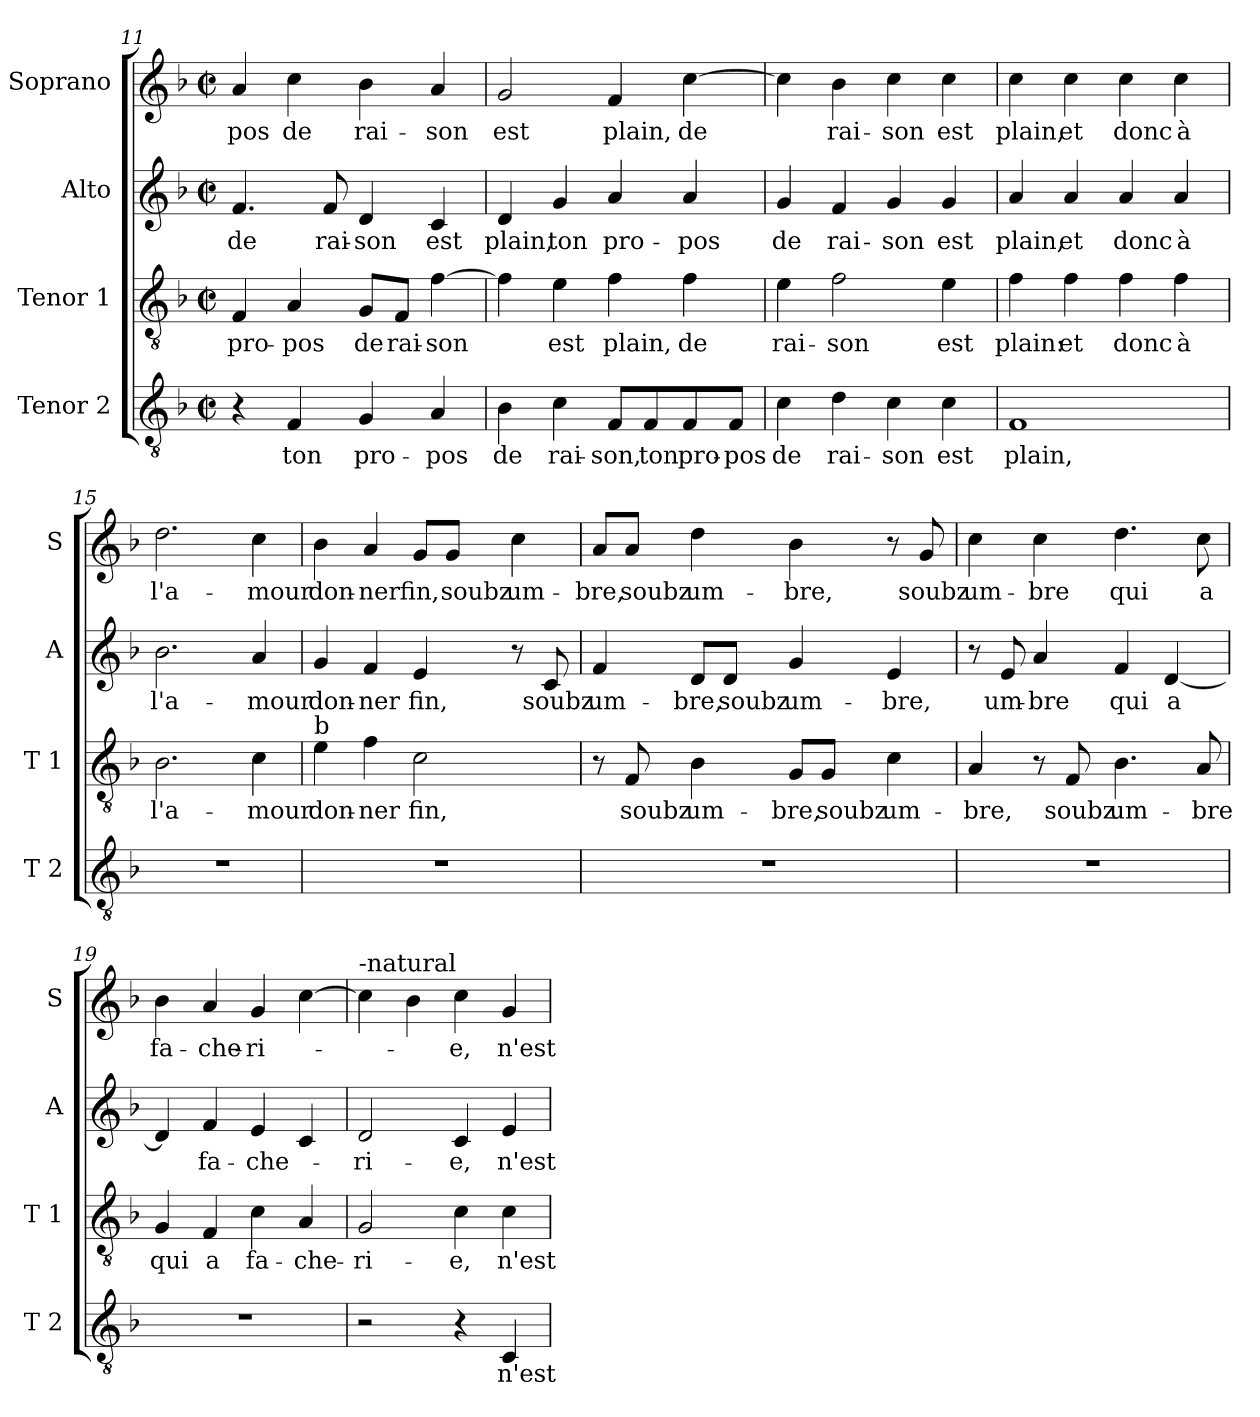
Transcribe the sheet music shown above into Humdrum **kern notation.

**kern	**text	**kern	**text	**kern	**text	**kern	**text
*part4	*part4	*part3	*part3	*part2	*part2	*part1	*part1
*staff4	*staff4	*staff3	*staff3	*staff2	*staff2	*staff1	*staff1
*I"Tenor 2	*	*I"Tenor 1	*	*I"Alto	*	*I"Soprano	*
*I'T 2	*	*I'T 1	*	*I'A	*	*I'S	*
*clefGv2	*	*clefGv2	*	*clefG2	*	*clefG2	*
*k[b-]	*	*k[b-]	*	*k[b-]	*	*k[b-]	*
*F:	*	*F:	*	*F:	*	*F:	*
*M2/2	*	*M2/2	*	*M2/2	*	*M2/2	*
*met(c|)	*	*met(c|)	*	*met(c|)	*	*met(c|)	*
=11	=11	=11	=11	=11	=11	=11	=11
!	!	!	!LO:LY:b	!	!LO:LY:b	!	!LO:LY:b
4r	.	4F/	pro-	4.f/	de	4a/	-pos
!	!LO:LY:b	!	!LO:LY:b	!	!	!	!LO:LY:b
4F/	ton	4A/	-pos	.	.	4cc\	de
!	!	!	!	!	!LO:LY:b	!	!
.	.	.	.	8f/	rai-	.	.
!	!LO:LY:b	!	!LO:LY:b	!	!LO:LY:b	!	!LO:LY:b
4G/	pro-	8G/L	de	4d/	-son	4b-\	rai-
!	!	!	!LO:LY:b	!	!	!	!
.	.	8F/J	rai-	.	.	.	.
!	!LO:LY:b	!	!LO:LY:b	!	!LO:LY:b	!	!LO:LY:b
4A/	-pos	[4f\	-son	4c/	est	4a/	-son
=12	=12	=12	=12	=12	=12	=12	=12
!	!LO:LY:b	!	!	!	!LO:LY:b	!	!LO:LY:b
4B-\	de	4f\]	.	4d/	plain,	2g/	est
!	!LO:LY:b	!	!LO:LY:b	!	!LO:LY:b	!	!
4c\	rai-	4e\	est	4g/	ton	.	.
!	!LO:LY:b	!	!LO:LY:b	!	!LO:LY:b	!	!LO:LY:b
8F/L	-son,	4f\	plain,	4a/	pro-	4f/	plain,
!	!LO:LY:b	!	!	!	!	!	!
8F/	ton	.	.	.	.	.	.
!	!LO:LY:b	!	!LO:LY:b	!	!LO:LY:b	!	!LO:LY:b
8F/	pro-	4f\	de	4a/	-pos	[4cc\	de
!	!LO:LY:b	!	!	!	!	!	!
8F/J	-pos	.	.	.	.	.	.
!!LO:LB:g=z
=13	=13	=13	=13	=13	=13	=13	=13
!	!LO:LY:b	!	!LO:LY:b	!	!LO:LY:b	!	!
4c\	de	4e\	rai-	4g/	de	4cc\]	.
!	!LO:LY:b	!	!LO:LY:b	!	!LO:LY:b	!	!LO:LY:b
4d\	rai-	2f\	-son	4f/	rai-	4b-\	rai-
!	!LO:LY:b	!	!	!	!LO:LY:b	!	!LO:LY:b
4c\	-son	.	.	4g/	-son	4cc\	-son
!	!LO:LY:b	!	!LO:LY:b	!	!LO:LY:b	!	!LO:LY:b
4c\	est	4e\	est	4g/	est	4cc\	est
=14	=14	=14	=14	=14	=14	=14	=14
!	!LO:LY:b	!	!LO:LY:b	!	!LO:LY:b	!	!LO:LY:b
1F	plain,	4f\	plain:	4a/	plain,	4cc\	plain,
!	!	!	!LO:LY:b	!	!LO:LY:b	!	!LO:LY:b
.	.	4f\	et	4a/	et	4cc\	et
!	!	!	!LO:LY:b	!	!LO:LY:b	!	!LO:LY:b
.	.	4f\	donc	4a/	donc	4cc\	donc
!	!	!	!LO:LY:b	!	!LO:LY:b	!	!LO:LY:b
.	.	4f\	à	4a/	à	4cc\	à
=15	=15	=15	=15	=15	=15	=15	=15
!	!	!	!LO:LY:b	!	!LO:LY:b	!	!LO:LY:b
1r	.	2.B-\	l'a-	2.b-\	l'a-	2.dd\	l'a-
!	!	!	!LO:LY:b	!	!LO:LY:b	!	!LO:LY:b
.	.	4c\	-mour	4a/	-mour	4cc\	-mour
=16	=16	=16	=16	=16	=16	=16	=16
!	!	!LO:TX:a:t=b	!	!	!	!	!
!	!	!	!LO:LY:b	!	!LO:LY:b	!	!LO:LY:b
1r	.	4e\	don-	4g/	don-	4b-\	don-
!	!	!	!LO:LY:b	!	!LO:LY:b	!	!LO:LY:b
.	.	4f\	-ner	4f/	-ner	4a/	-ner
!	!	!	!LO:LY:b	!	!LO:LY:b	!	!LO:LY:b
.	.	2c\	fin,	4e/	fin,	8g/L	fin,
!	!	!	!	!	!	!	!LO:LY:b
.	.	.	.	.	.	8g/J	soubz
!	!	!	!	!	!	!	!LO:LY:b
.	.	.	.	8r	.	4cc\	um-
!	!	!	!	!	!LO:LY:b	!	!
.	.	.	.	8c/	soubz	.	.
!!LO:LB:g=z
=17	=17	=17	=17	=17	=17	=17	=17
!	!	!	!	!	!LO:LY:b	!	!LO:LY:b
1r	.	8r	.	4f/	um-	8a/L	-bre,
!	!	!	!LO:LY:b	!	!	!	!LO:LY:b
.	.	8F/	soubz	.	.	8a/J	soubz
!	!	!	!LO:LY:b	!	!LO:LY:b	!	!LO:LY:b
.	.	4B-\	um-	8d/L	-bre,	4dd\	um-
!	!	!	!	!	!LO:LY:b	!	!
.	.	.	.	8d/J	soubz	.	.
!	!	!	!LO:LY:b	!	!LO:LY:b	!	!LO:LY:b
.	.	8G/L	-bre,	4g/	um-	4b-\	-bre,
!	!	!	!LO:LY:b	!	!	!	!
.	.	8G/J	soubz	.	.	.	.
!	!	!	!LO:LY:b	!	!LO:LY:b	!	!
.	.	4c\	um-	4e/	-bre,	8r	.
!	!	!	!	!	!	!	!LO:LY:b
.	.	.	.	.	.	8g/	soubz
=18	=18	=18	=18	=18	=18	=18	=18
!	!	!	!LO:LY:b	!	!LO:LY:b	!	!LO:LY:b
1r	.	4A/	-bre,	8r	soubz	4cc\	um-
!	!	!	!	!	!LO:LY:b	!	!
.	.	.	.	8e/	um-	.	.
!	!	!	!	!	!LO:LY:b	!	!LO:LY:b
.	.	8r	.	4a/	-bre	4cc\	-bre
!	!	!	!LO:LY:b	!	!	!	!
.	.	8F/	soubz	.	.	.	.
!	!	!	!LO:LY:b	!	!LO:LY:b	!	!LO:LY:b
.	.	4.B-\	um-	4f/	qui	4.dd\	qui
!	!	!	!	!	!LO:LY:b	!	!
.	.	.	.	[4d/	a	.	.
!	!	!	!LO:LY:b	!	!	!	!LO:LY:b
.	.	8A/	-bre	.	.	8cc\	a
=19	=19	=19	=19	=19	=19	=19	=19
!	!	!	!LO:LY:b	!	!	!	!LO:LY:b
1r	.	4G/	qui	4d/]	.	4b-\	fa-
!	!	!	!LO:LY:b	!	!LO:LY:b	!	!LO:LY:b
.	.	4F/	a	4f/	fa-	4a/	-che-
!	!	!	!LO:LY:b	!	!LO:LY:b	!	!LO:LY:b
.	.	4c\	fa-	4e/	-che-	4g/	-ri-
!	!	!	!LO:LY:b	!	!	!	!
.	.	4A/	-che-	4c/	.	[4cc\	.
=20	=20	=20	=20	=20	=20	=20	=20
!	!	!	!	!	!	!LO:TX:a:t=-natural	!
!	!	!	!LO:LY:b	!	!LO:LY:b	!	!
2r	.	2G/	-ri-	2d/	-ri-	4cc\]	.
.	.	.	.	.	.	4b-\	.
!	!	!	!LO:LY:b	!	!LO:LY:b	!	!LO:LY:b
4r	.	4c\	-e,	4c/	-e,	4cc\	-e,
!	!LO:LY:b	!	!LO:LY:b	!	!LO:LY:b	!	!LO:LY:b
4C/	n'est	4c\	n'est	4e/	n'est	4g/	n'est
=	=	=	=	=	=	=	=
*-	*-	*-	*-	*-	*-	*-	*-
